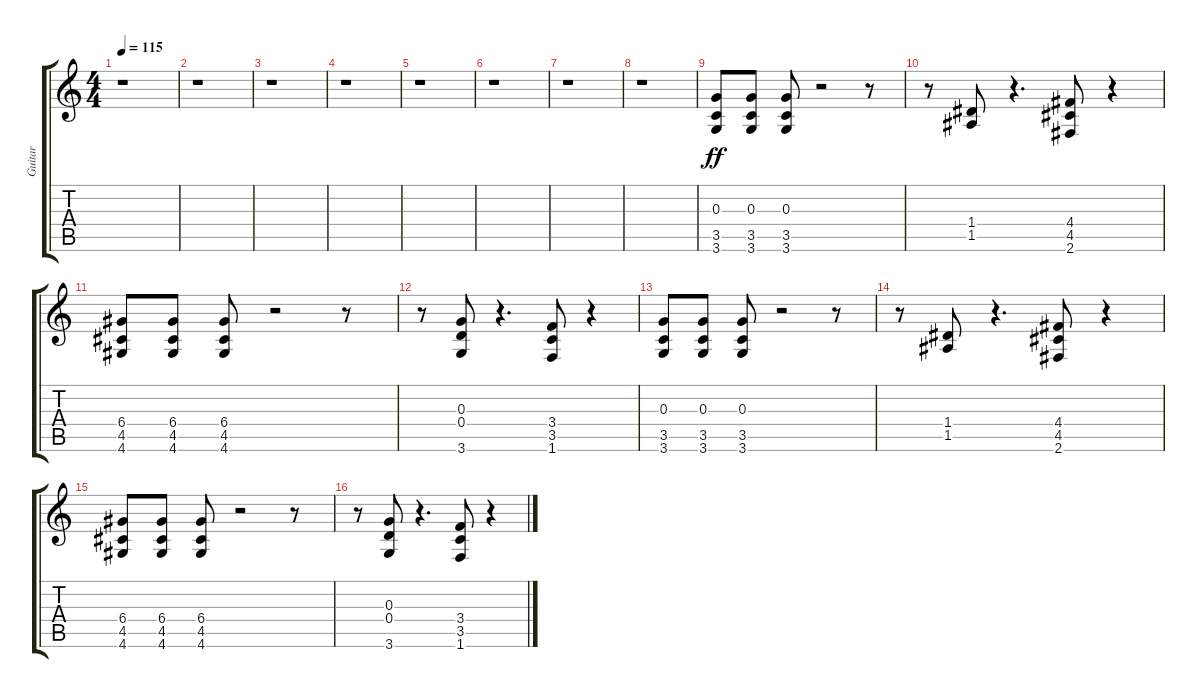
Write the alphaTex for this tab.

\track ("Guitar" "Guitar") {instrument distortionguitar}
\staff {score tabs}
\tuning (E4 B3 G3 D3 A2 E2) {hide}
\ts (4 4)
\tempo 115
\clef g2
\ks c
r.1{dy ff instrument distortionguitar} |
r.1 |
r.1 |
r.1 |
r.1 |
r.1 |
r.1 |
r.1 |
(0.3 3.5 3.6).8 (0.3 3.5 3.6).8 (0.3 3.5 3.6).8 r.2 r.8 |
r.8 (1.4 1.5).8 r.4{d} (4.4 4.5 2.6).8 r.4 |
(6.4 4.5 4.6).8 (6.4 4.5 4.6).8 (6.4 4.5 4.6).8 r.2 r.8 |
r.8 (0.3 0.4 3.6).8 r.4{d} (3.4 3.5 1.6).8 r.4 |
(0.3 3.5 3.6).8 (0.3 3.5 3.6).8 (0.3 3.5 3.6).8 r.2 r.8 |
r.8 (1.4 1.5).8 r.4{d} (4.4 4.5 2.6).8 r.4 |
(6.4 4.5 4.6).8 (6.4 4.5 4.6).8 (6.4 4.5 4.6).8 r.2 r.8 |
r.8 (0.3 0.4 3.6).8 r.4{d} (3.4 3.5 1.6).8 r.4
